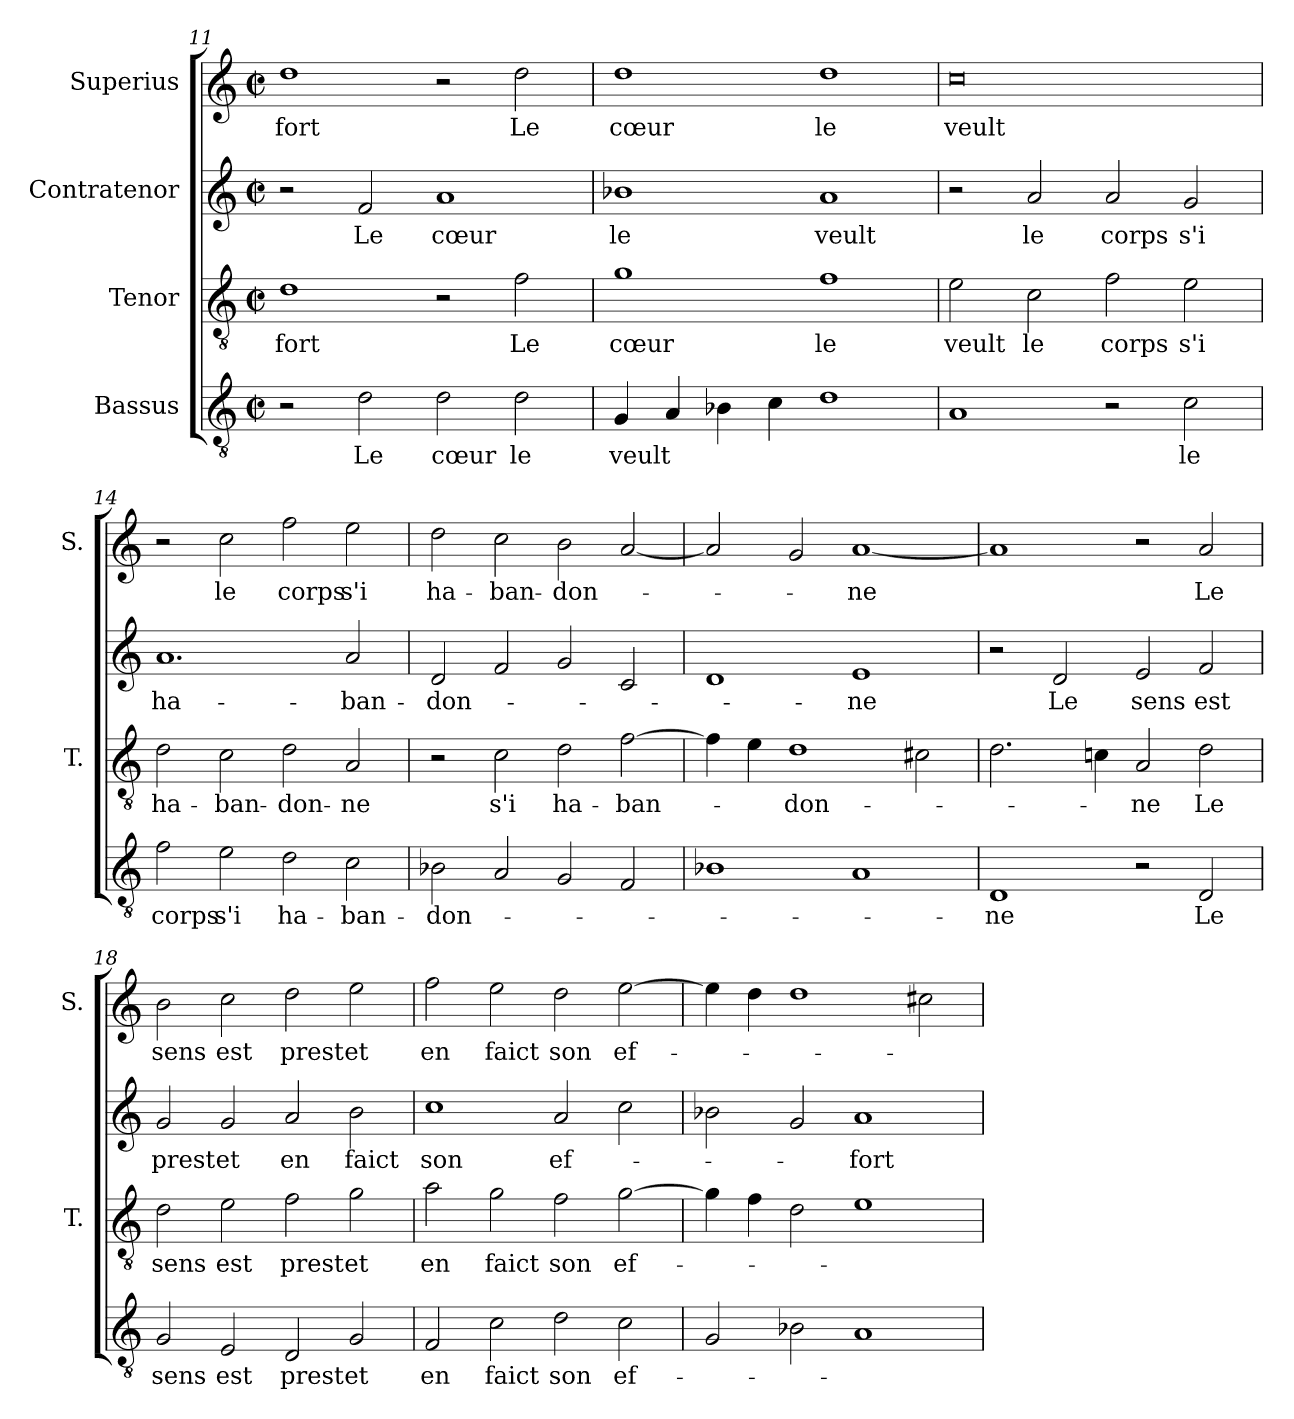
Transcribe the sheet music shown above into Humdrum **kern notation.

**kern	**text	**kern	**text	**kern	**text	**kern	**text
*part4	*part4	*part3	*part3	*part2	*part2	*part1	*part1
*staff4	*staff4	*staff3	*staff3	*staff2	*staff2	*staff1	*staff1
*I"Bassus	*	*I"Tenor	*	*I"Contratenor	*	*I"Superius	*
*	*	*I'T.	*	*	*	*I'S.	*
!!LO:LB:g=z
*clefGv2	*	*clefGv2	*	*clefG2	*	*clefG2	*
*k[]	*	*k[]	*	*k[]	*	*k[]	*
*C:	*	*C:	*	*C:	*	*C:	*
*M2/2	*	*M2/2	*	*M2/2	*	*M2/2	*
*met(c|)	*	*met(c|)	*	*met(c|)	*	*met(c|)	*
=11	=11	=11	=11	=11	=11	=11	=11
2r	.	1d\	-fort	2r	.	1dd\	-fort
2d\	Le	.	.	2f/	Le	.	.
2d\	cœur	2r	.	1a/	cœur	2r	.
2d\	le	2f\	Le	.	.	2dd\	Le
=12	=12	=12	=12	=12	=12	=12	=12
4G/	veult	1g\	cœur	1b-X\	le	1dd\	cœur
4A/	.	.	.	.	.	.	.
4B-X\	.	.	.	.	.	.	.
4c\	.	.	.	.	.	.	.
1d\	.	1f\	le	1a/	veult	1dd\	le
=13	=13	=13	=13	=13	=13	=13	=13
1A/	.	2e\	veult	2r	.	0cc\	veult
.	.	2c\	le	2a/	le	.	.
2r	.	2f\	corps	2a/	corps	.	.
2c\	le	2e\	s'i	2g/	s'i	.	.
=14	=14	=14	=14	=14	=14	=14	=14
2f\	corps	2d\	ha-	1.a/	ha-	2r	.
2e\	s'i	2c\	-ban-	.	.	2cc\	le
2d\	ha-	2d\	-don-	.	.	2ff\	corps
2c\	-ban-	2A/	-ne	2a/	-ban-	2ee\	s'i
=15	=15	=15	=15	=15	=15	=15	=15
2B-X\	-don-	2r	.	2d/	-don-	2dd\	ha-
2A/	.	2c\	s'i	2f/	.	2cc\	-ban-
2G/	.	2d\	ha-	2g/	.	2b\	-don-
2F/	.	[2f\	-ban-	2c/	.	[2a/	.
=16	=16	=16	=16	=16	=16	=16	=16
1B-X\	.	4f\]	.	1d/	.	2a/]	.
.	.	4e\	.	.	.	.	.
.	.	1d\	-don-	.	.	2g/	.
1A/	.	.	.	1e/	-ne	[1a/	-ne
.	.	2c#X\	.	.	.	.	.
!!LO:PB:g=z
=17	=17	=17	=17	=17	=17	=17	=17
1D/	-ne	2.d\	.	2r	.	1a/]	.
.	.	.	.	2d/	Le	.	.
.	.	4cn\	.	.	.	.	.
2r	.	2A/	-ne	2e/	sens	2r	.
2D/	Le	2d\	Le	2f/	est	2a/	Le
=18	=18	=18	=18	=18	=18	=18	=18
2G/	sens	2d\	sens	2g/	prest	2b\	sens
2E/	est	2e\	est	2g/	et	2cc\	est
2D/	prest	2f\	prest	2a/	en	2dd\	prest
2G/	et	2g\	et	2b\	faict	2ee\	et
=19	=19	=19	=19	=19	=19	=19	=19
2F/	en	2a\	en	1cc\	son	2ff\	en
2c\	faict	2g\	faict	.	.	2ee\	faict
2d\	son	2f\	son	2a/	ef-	2dd\	son
2c\	ef-	[2g\	ef-	2cc\	.	[2ee\	ef-
=20	=20	=20	=20	=20	=20	=20	=20
2G/	.	4g\]	.	2b-X\	.	4ee\]	.
.	.	4f\	.	.	.	4dd\	.
2B-X\	.	2d\	.	2g/	.	1dd\	.
1A/	.	1e\	.	1a/	-fort	.	.
.	.	.	.	.	.	2cc#X\	.
=	=	=	=	=	=	=	=
*-	*-	*-	*-	*-	*-	*-	*-
